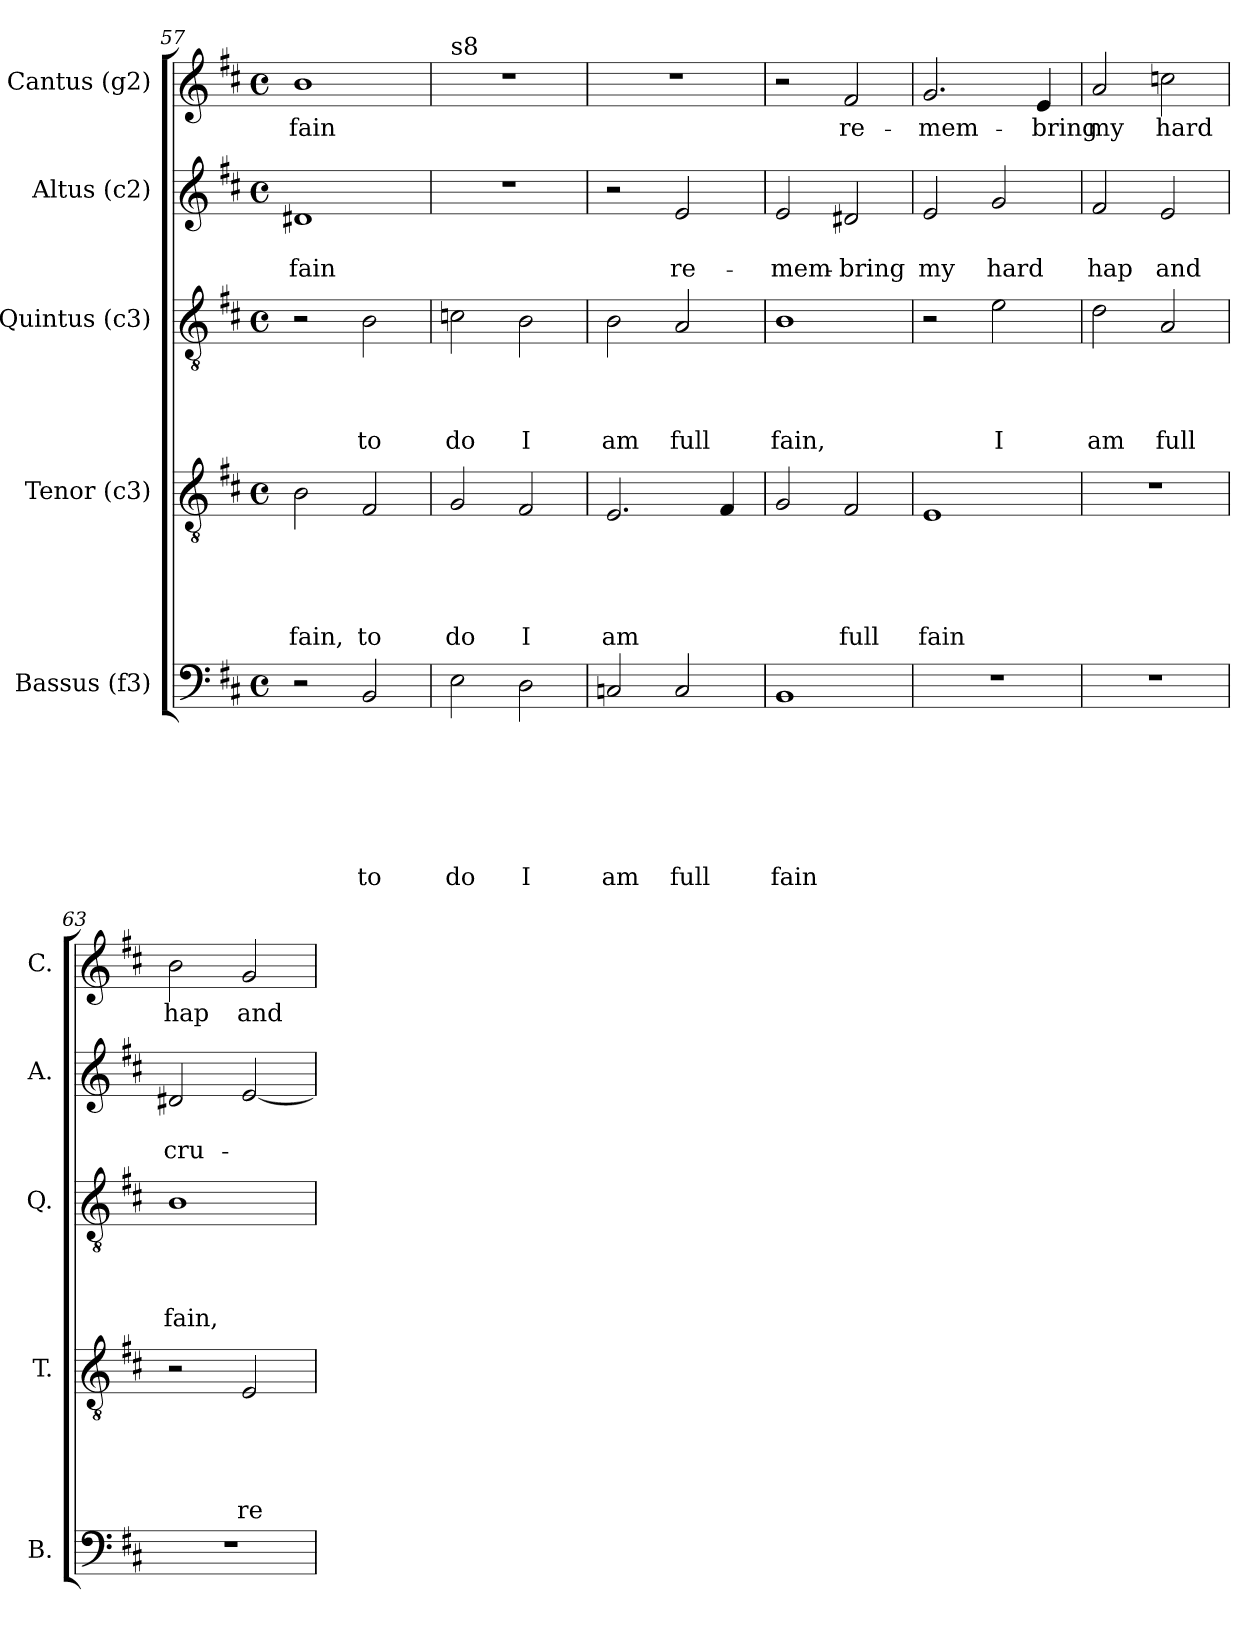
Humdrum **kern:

**kern	**text	**text	**text	**text	**text	**text	**text	**kern	**text	**text	**text	**text	**text	**kern	**text	**text	**text	**text	**kern	**text	**text	**kern	**text
*part5	*part5	*part5	*part5	*part5	*part5	*part5	*part5	*part4	*part4	*part4	*part4	*part4	*part4	*part3	*part3	*part3	*part3	*part3	*part2	*part2	*part2	*part1	*part1
*staff5	*staff5	*staff5	*staff5	*staff5	*staff5	*staff5	*staff5	*staff4	*staff4	*staff4	*staff4	*staff4	*staff4	*staff3	*staff3	*staff3	*staff3	*staff3	*staff2	*staff2	*staff2	*staff1	*staff1
*I"Bassus (f3)	*	*	*	*	*	*	*	*I"Tenor (c3)	*	*	*	*	*	*I"Quintus (c3)	*	*	*	*	*I"Altus (c2)	*	*	*I"Cantus (g2)	*
*I'B.	*	*	*	*	*	*	*	*I'T.	*	*	*	*	*	*I'Q.	*	*	*	*	*I'A.	*	*	*I'C.	*
*clefF4	*	*	*	*	*	*	*	*clefGv2	*	*	*	*	*	*clefGv2	*	*	*	*	*clefG2	*	*	*clefG2	*
*k[f#c#]	*	*	*	*	*	*	*	*k[f#c#]	*	*	*	*	*	*k[f#c#]	*	*	*	*	*k[f#c#]	*	*	*k[f#c#]	*
*D:	*	*	*	*	*	*	*	*D:	*	*	*	*	*	*D:	*	*	*	*	*D:	*	*	*D:	*
*M4/4	*	*	*	*	*	*	*	*M4/4	*	*	*	*	*	*M4/4	*	*	*	*	*M4/4	*	*	*M4/4	*
*met(c)	*	*	*	*	*	*	*	*met(c)	*	*	*	*	*	*met(c)	*	*	*	*	*met(c)	*	*	*met(c)	*
=57	=57	=57	=57	=57	=57	=57	=57	=57	=57	=57	=57	=57	=57	=57	=57	=57	=57	=57	=57	=57	=57	=57	=57
!	!	!	!	!	!	!	!	!	!	!	!	!	!LO:LY:b	!	!	!	!	!	!	!	!LO:LY:b	!	!LO:LY:b
2r	.	.	.	.	.	.	.	2B\	.	.	.	.	fain,	2r	.	.	.	.	1d#X	.	fain	1b	fain
!	!	!	!	!	!	!	!LO:LY:b	!	!	!	!	!	!LO:LY:b	!	!	!	!	!LO:LY:b	!	!	!	!	!
2BB/	.	.	.	.	.	.	to	2F#/	.	.	.	.	to	2B\	.	.	.	to	.	.	.	.	.
!!LO:LB:g=z
=58	=58	=58	=58	=58	=58	=58	=58	=58	=58	=58	=58	=58	=58	=58	=58	=58	=58	=58	=58	=58	=58	=58	=58
!	!	!	!	!	!	!	!	!	!	!	!	!	!	!	!	!	!	!	!	!	!	!LO:TX:a:t=s8	!
!	!	!	!	!	!	!	!LO:LY:b	!	!	!	!	!	!LO:LY:b	!	!	!	!	!LO:LY:b	!	!	!	!	!
2E\	.	.	.	.	.	.	do	2G/	.	.	.	.	do	2cn\	.	.	.	do	1r	.	.	1r	.
!	!	!	!	!	!	!	!LO:LY:b	!	!	!	!	!	!LO:LY:b	!	!	!	!	!LO:LY:b	!	!	!	!	!
2D\	.	.	.	.	.	.	I	2F#/	.	.	.	.	I	2B\	.	.	.	I	.	.	.	.	.
=59	=59	=59	=59	=59	=59	=59	=59	=59	=59	=59	=59	=59	=59	=59	=59	=59	=59	=59	=59	=59	=59	=59	=59
!	!	!	!	!	!	!	!LO:LY:b	!	!	!	!	!	!LO:LY:b	!	!	!	!	!LO:LY:b	!	!	!	!	!
2Cn/	.	.	.	.	.	.	am	2.E/	.	.	.	.	am	2B\	.	.	.	am	2r	.	.	1r	.
!	!	!	!	!	!	!	!LO:LY:b	!	!	!	!	!	!	!	!	!	!	!LO:LY:b	!	!	!LO:LY:b	!	!
2C/	.	.	.	.	.	.	full	.	.	.	.	.	.	2A/	.	.	.	full	2e/	.	re-	.	.
.	.	.	.	.	.	.	.	4F#/	.	.	.	.	.	.	.	.	.	.	.	.	.	.	.
=60	=60	=60	=60	=60	=60	=60	=60	=60	=60	=60	=60	=60	=60	=60	=60	=60	=60	=60	=60	=60	=60	=60	=60
!	!	!	!	!	!	!	!LO:LY:b	!	!	!	!	!	!	!	!	!	!	!LO:LY:b	!	!	!LO:LY:b	!	!
1BB	.	.	.	.	.	.	fain	2G/	.	.	.	.	.	1B	.	.	.	fain,	2e/	.	-mem-	2r	.
!	!	!	!	!	!	!	!	!	!	!	!	!	!LO:LY:b	!	!	!	!	!	!	!	!LO:LY:b:rj	!	!LO:LY:b
.	.	.	.	.	.	.	.	2F#/	.	.	.	.	full	.	.	.	.	.	2d#X/	.	-bring	2f#/	re-
=61	=61	=61	=61	=61	=61	=61	=61	=61	=61	=61	=61	=61	=61	=61	=61	=61	=61	=61	=61	=61	=61	=61	=61
!	!	!	!	!	!	!	!	!	!	!	!	!	!LO:LY:b	!	!	!	!	!	!	!	!LO:LY:b	!	!LO:LY:b
1r	.	.	.	.	.	.	.	1E	.	.	.	.	fain	2r	.	.	.	.	2e/	.	my	2.g/	-mem-
!	!	!	!	!	!	!	!	!	!	!	!	!	!	!	!	!	!	!LO:LY:b	!	!	!LO:LY:b	!	!
.	.	.	.	.	.	.	.	.	.	.	.	.	.	2e\	.	.	.	I	2g/	.	hard	.	.
!	!	!	!	!	!	!	!	!	!	!	!	!	!	!	!	!	!	!	!	!	!	!	!LO:LY:b
.	.	.	.	.	.	.	.	.	.	.	.	.	.	.	.	.	.	.	.	.	.	4e/	-bring
=62	=62	=62	=62	=62	=62	=62	=62	=62	=62	=62	=62	=62	=62	=62	=62	=62	=62	=62	=62	=62	=62	=62	=62
!	!	!	!	!	!	!	!	!	!	!	!	!	!	!	!	!	!	!LO:LY:b	!	!	!LO:LY:b	!	!LO:LY:b
1r	.	.	.	.	.	.	.	1r	.	.	.	.	.	2d\	.	.	.	am	2f#/	.	hap	2a/	my
!	!	!	!	!	!	!	!	!	!	!	!	!	!	!	!	!	!	!LO:LY:b	!	!	!LO:LY:b	!	!LO:LY:b
.	.	.	.	.	.	.	.	.	.	.	.	.	.	2A/	.	.	.	full	2e/	.	and	2ccn\	hard
=63	=63	=63	=63	=63	=63	=63	=63	=63	=63	=63	=63	=63	=63	=63	=63	=63	=63	=63	=63	=63	=63	=63	=63
!	!	!	!	!	!	!	!	!	!	!	!	!	!	!	!	!	!	!LO:LY:b	!	!	!LO:LY:b	!	!LO:LY:b
1r	.	.	.	.	.	.	.	2r	.	.	.	.	.	1B	.	.	.	fain,	2d#X/	.	cru-	2b\	hap
!	!	!	!	!	!	!	!	!	!	!	!	!	!LO:LY:b	!	!	!	!	!	!	!	!	!	!LO:LY:b
.	.	.	.	.	.	.	.	2E/	.	.	.	.	re-	.	.	.	.	.	[<2e/	.	.	2g/	and
=	=	=	=	=	=	=	=	=	=	=	=	=	=	=	=	=	=	=	=	=	=	=	=
*-	*-	*-	*-	*-	*-	*-	*-	*-	*-	*-	*-	*-	*-	*-	*-	*-	*-	*-	*-	*-	*-	*-	*-
